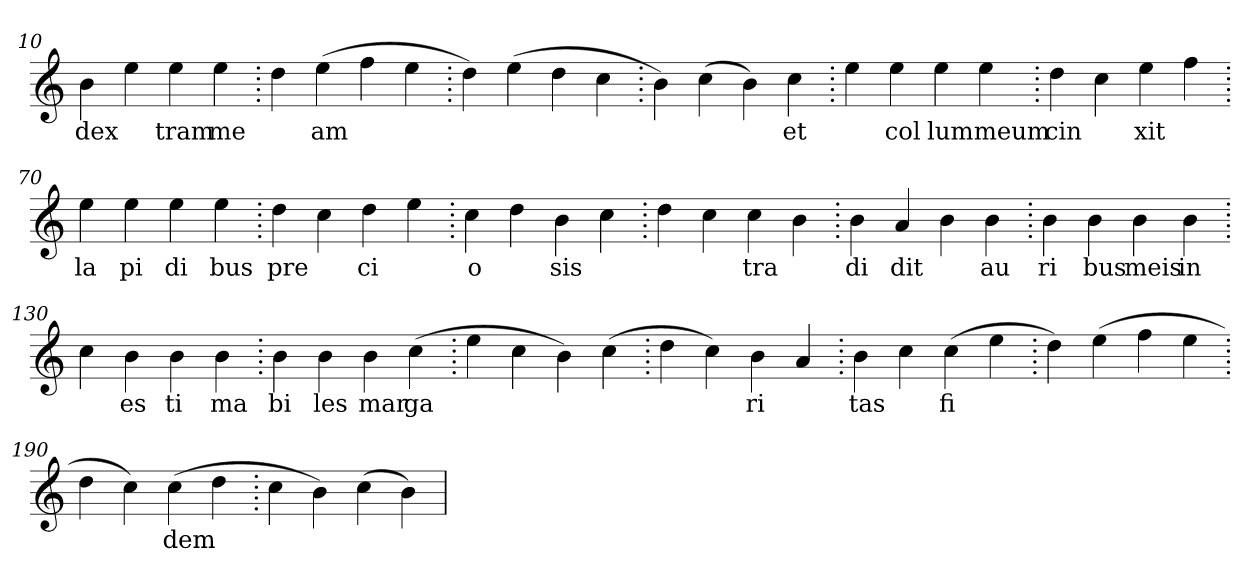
**kern	**text
*part1	*part1
*staff1	*staff1
*clefG2	*
=10.	=10.
4b	dex
4ee	.
4ee	tram
4ee	me
=20.	=20.
4dd	.
(>4ee	am
4ff	.
4ee	.
=30.	=30.
4dd)	.
(>4ee	.
4dd	.
4cc	.
=40.	=40.
4b)	.
(>4cc	.
4b)	.
4cc	et
=50.	=50.
4ee	.
4ee	col
4ee	lum
4ee	meum
=60.	=60.
4dd	cin
4cc	.
4ee	xit
4ff	.
=70.	=70.
4ee	la
4ee	pi
4ee	di
4ee	bus
=80.	=80.
4dd	pre
4cc	.
4dd	ci
4ee	.
=90.	=90.
4cc	o
4dd	.
4b	sis
4cc	.
=100.	=100.
4dd	.
4cc	.
4cc	tra
4b	.
=110.	=110.
4b	di
4a	dit
4b	.
4b	au
=120.	=120.
4b	ri
4b	bus
4b	meis
4b	in
=130.	=130.
4cc	.
4b	es
4b	ti
4b	ma
=140.	=140.
4b	bi
4b	les
4b	mar
(>4cc	ga
=150.	=150.
4ee	.
4cc	.
4b)	.
(>4cc	.
=160.	=160.
4dd	.
4cc)	.
4b	ri
4a	.
=170.	=170.
4b	tas
4cc	.
(>4cc	fi
4ee	.
=180.	=180.
4dd)	.
(>4ee	.
4ff	.
4ee	.
=190.	=190.
4dd	.
4cc)	.
(>4cc	dem
4dd	.
=200.	=200.
4cc	.
4b)	.
(>4cc	.
4b)	.
=	=
*-	*-
